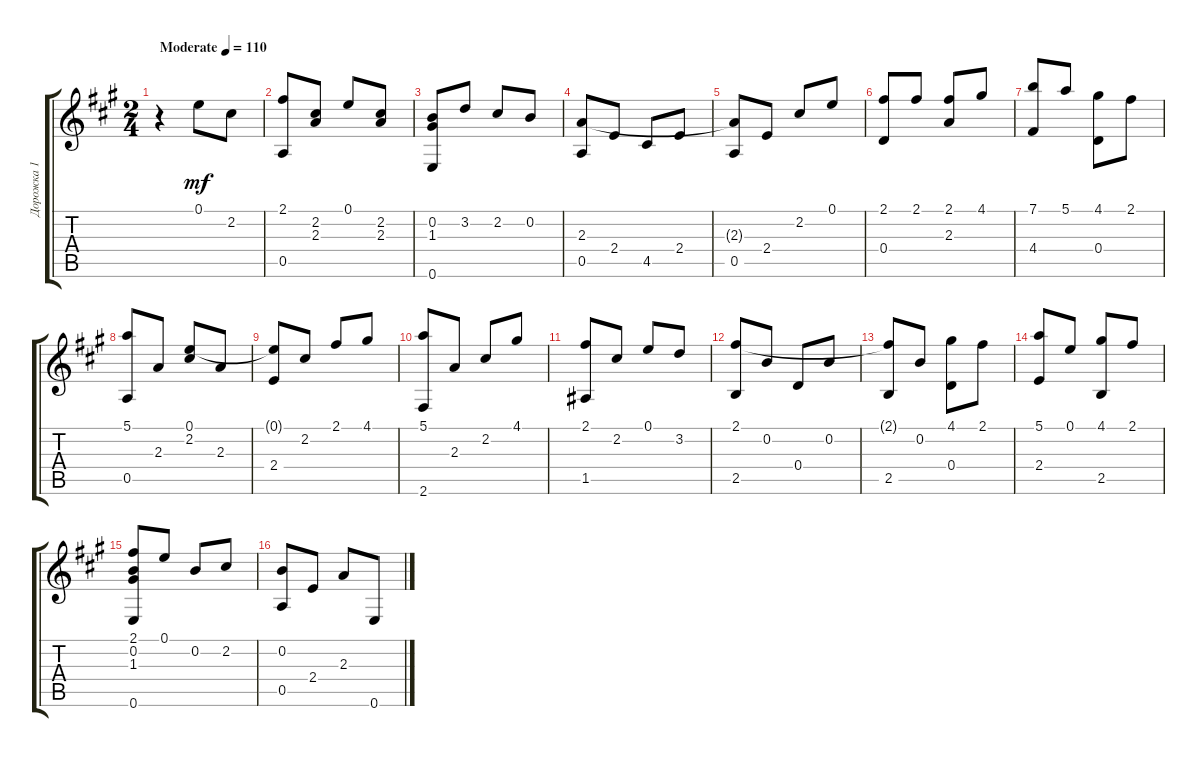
\track ("Дорожка 1" "Дорожка 1") {instrument acousticguitarnylon}
\staff {score tabs}
\tuning (E4 B3 G3 D3 A2 E2) {hide}
\ts (2 4)
\tempo (110 "Moderate")
\clef g2
\ks a
r.4{dy mf instrument acousticguitarnylon} 0.1.8 2.2.8 |
(2.1 0.5).8{beam Up} (2.2 2.3).8 0.1.8{beam Up} (2.2 2.3).8{beam Up} |
(0.2 1.3 0.6).8 3.2.8 2.2.8{beam Up} 0.2.8{beam Up} |
(2.3 0.5).8 2.4.8 4.5.8 2.4.8 |
(2.3{t} 0.5).8 2.4.8 2.2.8{beam Up} 0.1.8{beam Up} |
(2.1 0.4).8 2.1.8 (2.1 2.3).8{beam Up} 4.1.8{beam Up} |
(7.1 4.4).8{beam Up} 5.1.8{beam Up} (4.1 0.4).8 2.1.8 |
(5.1 0.5).8 2.3.8 (0.1 2.2).8{beam Up} 2.3.8{beam Up} |
(0.1{t} 2.4).8 2.2.8 2.1.8{beam Up} 4.1.8{beam Up} |
(5.1 2.6).8 2.3.8 2.2.8{beam Up} 4.1.8{beam Up} |
(2.1 1.5).8{beam Up} 2.2.8{beam Up} 0.1.8{beam Up} 3.2.8{beam Up} |
(2.1 2.5).8 0.2.8 0.4.8 0.2.8 |
(2.1{t} 2.5).8 0.2.8 (4.1 0.4).8 2.1.8 |
(5.1 2.4).8{beam Up} 0.1.8{beam Up} (4.1 2.5).8 2.1.8 |
(2.1 0.2 1.3 0.6).8{beam Up} 0.1.8{beam Up} 0.2.8{beam Up} 2.2.8{beam Up} |
(0.2 0.5).8 2.4.8 2.3.8 0.6.8
